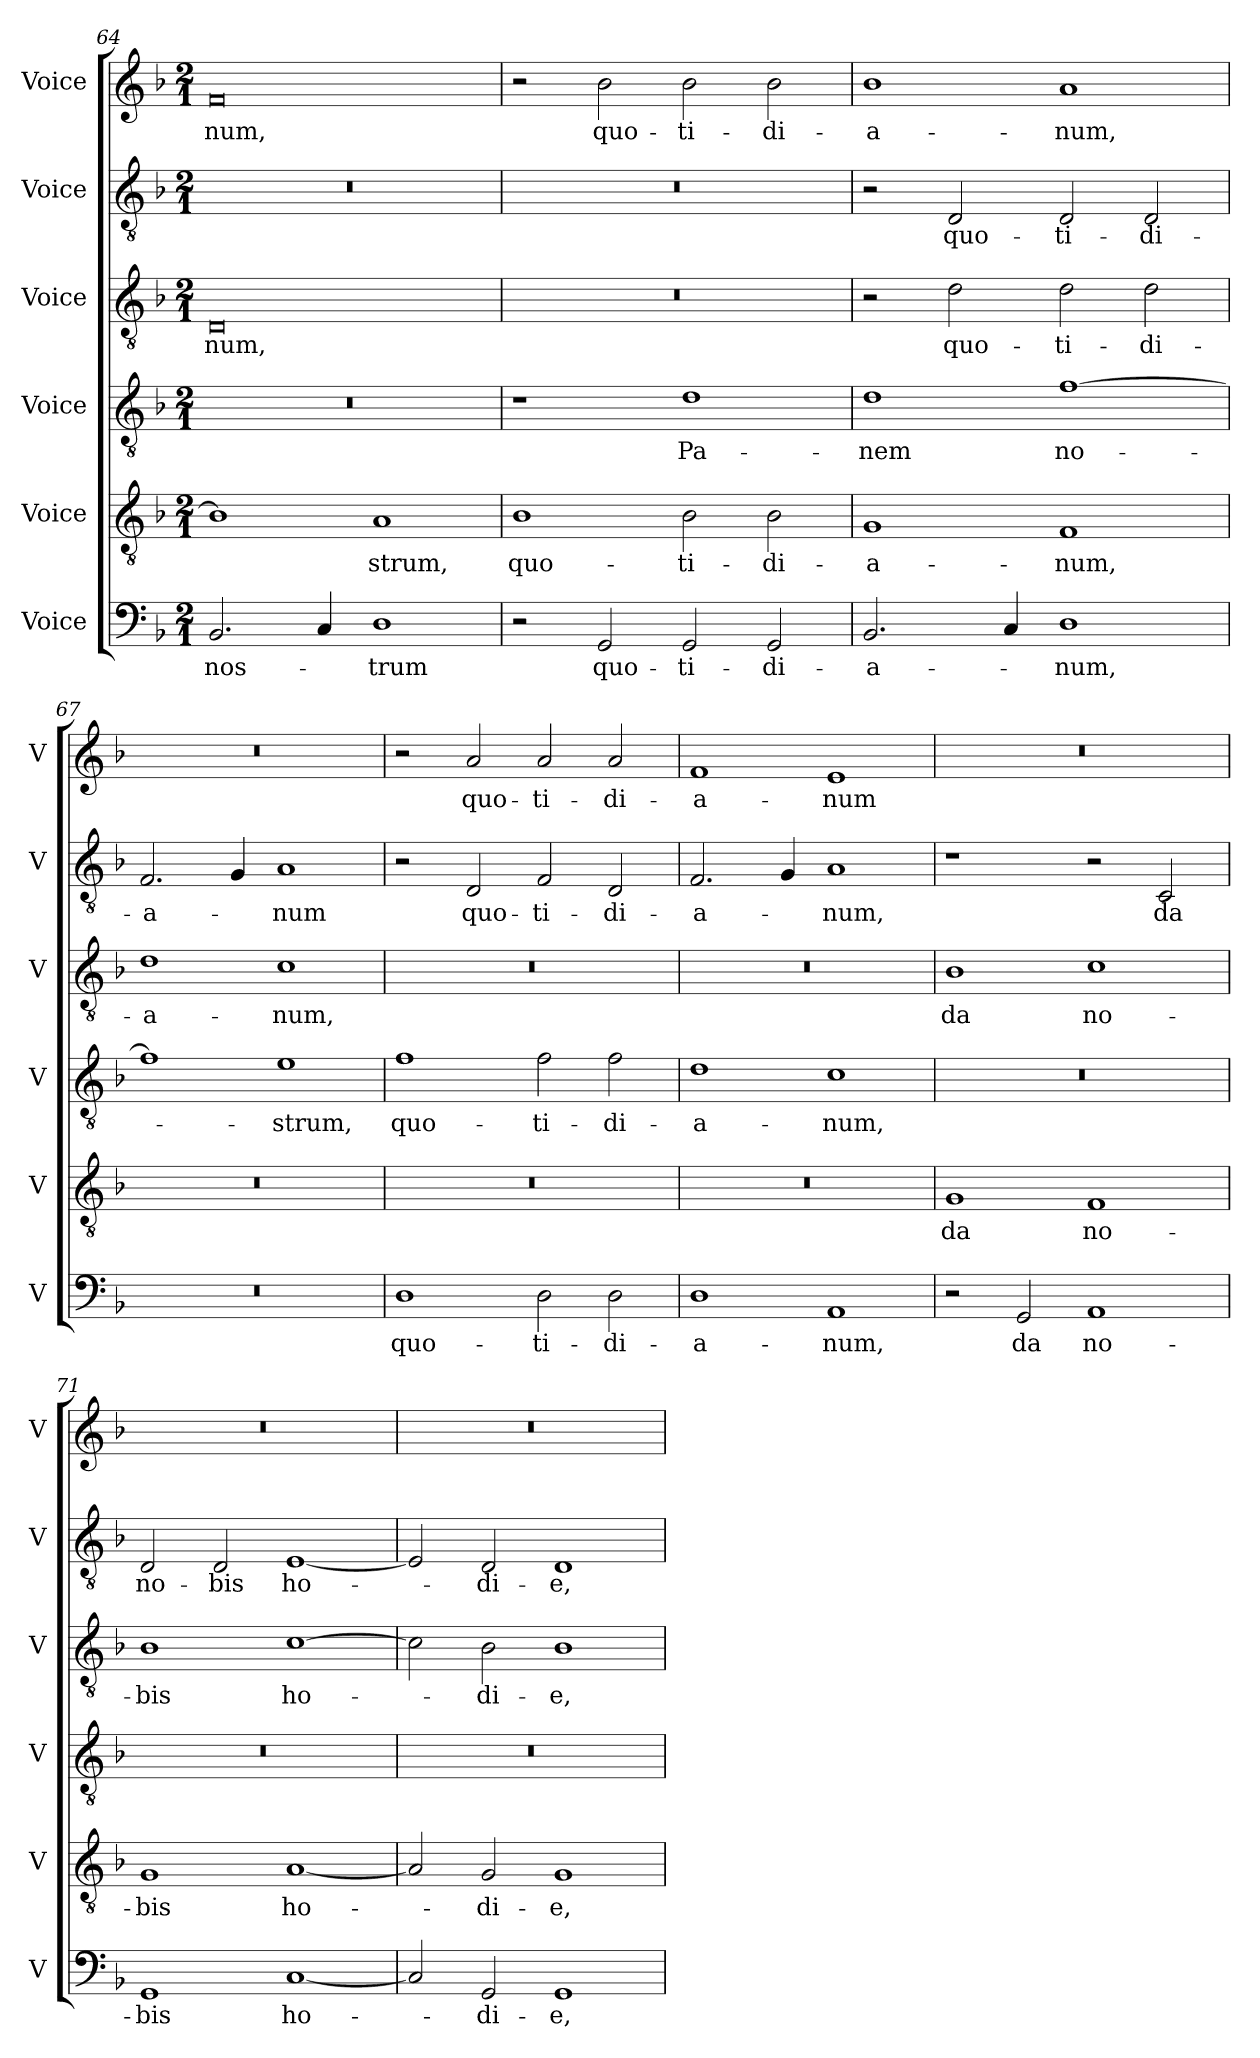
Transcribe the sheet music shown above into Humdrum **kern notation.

**kern	**text	**kern	**text	**kern	**text	**kern	**text	**kern	**text	**kern	**text
*part6	*part6	*part5	*part5	*part4	*part4	*part3	*part3	*part2	*part2	*part1	*part1
*staff6	*staff6	*staff5	*staff5	*staff4	*staff4	*staff3	*staff3	*staff2	*staff2	*staff1	*staff1
*I"Voice	*	*I"Voice	*	*I"Voice	*	*I"Voice	*	*I"Voice	*	*I"Voice	*
*I'V	*	*I'V	*	*I'V	*	*I'V	*	*I'V	*	*I'V	*
*clefF4	*	*clefGv2	*	*clefGv2	*	*clefGv2	*	*clefGv2	*	*clefG2	*
*k[b-]	*	*k[b-]	*	*k[b-]	*	*k[b-]	*	*k[b-]	*	*k[b-]	*
*M2/1	*	*M2/1	*	*M2/1	*	*M2/1	*	*M2/1	*	*M2/1	*
=64	=64	=64	=64	=64	=64	=64	=64	=64	=64	=64	=64
!	!LO:LY:b	!	!	!	!	!	!LO:LY:b	!	!	!	!LO:LY:b
2.BB-/	nos-	1B-]	.	0r	.	0D	-num,	0r	.	0f	-num,
4C/	.	.	.	.	.	.	.	.	.	.	.
!	!LO:LY:b	!	!LO:LY:b	!	!	!	!	!	!	!	!
1D	-trum	1A	-strum,	.	.	.	.	.	.	.	.
=65	=65	=65	=65	=65	=65	=65	=65	=65	=65	=65	=65
!	!	!	!LO:LY:b	!	!	!	!	!	!	!	!
2r	.	1B-	quo-	1r	.	0r	.	0r	.	2r	.
!	!LO:LY:b	!	!	!	!	!	!	!	!	!	!LO:LY:b
2GG/	quo-	.	.	.	.	.	.	.	.	2b-\	quo-
!	!LO:LY:b	!	!LO:LY:b	!	!LO:LY:b	!	!	!	!	!	!LO:LY:b
2GG/	-ti-	2B-\	-ti-	1d	Pa-	.	.	.	.	2b-\	-ti-
!	!LO:LY:b	!	!LO:LY:b	!	!	!	!	!	!	!	!LO:LY:b
2GG/	-di-	2B-\	-di-	.	.	.	.	.	.	2b-\	-di-
=66	=66	=66	=66	=66	=66	=66	=66	=66	=66	=66	=66
!	!LO:LY:b	!	!LO:LY:b	!	!LO:LY:b	!	!	!	!	!	!LO:LY:b
2.BB-/	-a-	1G	-a-	1d	-nem	2r	.	2r	.	1b-	-a-
!	!	!	!	!	!	!	!LO:LY:b	!	!LO:LY:b	!	!
.	.	.	.	.	.	2d\	quo-	2D/	quo-	.	.
4C/	.	.	.	.	.	.	.	.	.	.	.
!	!LO:LY:b	!	!LO:LY:b	!	!LO:LY:b	!	!LO:LY:b	!	!LO:LY:b	!	!LO:LY:b
1D	-num,	1F	-num,	[1f	no-	2d\	-ti-	2D/	-ti-	1a	-num,
!	!	!	!	!	!	!	!LO:LY:b	!	!LO:LY:b	!	!
.	.	.	.	.	.	2d\	-di-	2D/	-di-	.	.
!!LO:PB:g=z
=67	=67	=67	=67	=67	=67	=67	=67	=67	=67	=67	=67
!	!	!	!	!	!	!	!LO:LY:b	!	!LO:LY:b	!	!
0r	.	0r	.	1f]	.	1d	-a-	2.F/	-a-	0r	.
.	.	.	.	.	.	.	.	4G/	.	.	.
!	!	!	!	!	!LO:LY:b	!	!LO:LY:b	!	!LO:LY:b	!	!
.	.	.	.	1e	-strum,	1c	-num,	1A	-num	.	.
=68	=68	=68	=68	=68	=68	=68	=68	=68	=68	=68	=68
!	!LO:LY:b	!	!	!	!LO:LY:b	!	!	!	!	!	!
1D	quo-	0r	.	1f	quo-	0r	.	2r	.	2r	.
!	!	!	!	!	!	!	!	!	!LO:LY:b	!	!LO:LY:b
.	.	.	.	.	.	.	.	2D/	quo-	2a/	quo-
!	!LO:LY:b	!	!	!	!LO:LY:b	!	!	!	!LO:LY:b	!	!LO:LY:b
2D\	-ti-	.	.	2f\	-ti-	.	.	2F/	-ti-	2a/	-ti-
!	!LO:LY:b	!	!	!	!LO:LY:b	!	!	!	!LO:LY:b	!	!LO:LY:b
2D\	-di-	.	.	2f\	-di-	.	.	2D/	-di-	2a/	-di-
=69	=69	=69	=69	=69	=69	=69	=69	=69	=69	=69	=69
!	!LO:LY:b	!	!	!	!LO:LY:b	!	!	!	!LO:LY:b	!	!LO:LY:b
1D	-a-	0r	.	1d	-a-	0r	.	2.F/	-a-	1f	-a-
.	.	.	.	.	.	.	.	4G/	.	.	.
!	!LO:LY:b	!	!	!	!LO:LY:b	!	!	!	!LO:LY:b	!	!LO:LY:b
1AA	-num,	.	.	1c	-num,	.	.	1A	-num,	1e	-num
=70	=70	=70	=70	=70	=70	=70	=70	=70	=70	=70	=70
!	!	!	!LO:LY:b	!	!	!	!LO:LY:b	!	!	!	!
2r	.	1G	da	0r	.	1B-	da	1r	.	0r	.
!	!LO:LY:b	!	!	!	!	!	!	!	!	!	!
2GG/	da	.	.	.	.	.	.	.	.	.	.
!	!LO:LY:b	!	!LO:LY:b	!	!	!	!LO:LY:b	!	!	!	!
1AA	no-	1F	no-	.	.	1c	no-	2r	.	.	.
!	!	!	!	!	!	!	!	!	!LO:LY:b	!	!
.	.	.	.	.	.	.	.	2C/	da	.	.
!!LO:LB:g=z
=71	=71	=71	=71	=71	=71	=71	=71	=71	=71	=71	=71
!	!LO:LY:b	!	!LO:LY:b	!	!	!	!LO:LY:b	!	!LO:LY:b	!	!
1GG	-bis	1G	-bis	0r	.	1B-	-bis	2D/	no-	0r	.
!	!	!	!	!	!	!	!	!	!LO:LY:b	!	!
.	.	.	.	.	.	.	.	2D/	-bis	.	.
!	!LO:LY:b	!	!LO:LY:b	!	!	!	!LO:LY:b	!	!LO:LY:b	!	!
[1C	ho-	[1A	ho-	.	.	[1c	ho-	[1E	ho-	.	.
=72	=72	=72	=72	=72	=72	=72	=72	=72	=72	=72	=72
2C/]	.	2A/]	.	0r	.	2c\]	.	2E/]	.	0r	.
!	!LO:LY:b	!	!LO:LY:b	!	!	!	!LO:LY:b	!	!LO:LY:b	!	!
2GG/	-di-	2G/	-di-	.	.	2B-\	-di-	2D/	-di-	.	.
!	!LO:LY:b	!	!LO:LY:b	!	!	!	!LO:LY:b	!	!LO:LY:b	!	!
1GG	-e,	1G	-e,	.	.	1B-	-e,	1D	-e,	.	.
=	=	=	=	=	=	=	=	=	=	=	=
*-	*-	*-	*-	*-	*-	*-	*-	*-	*-	*-	*-
